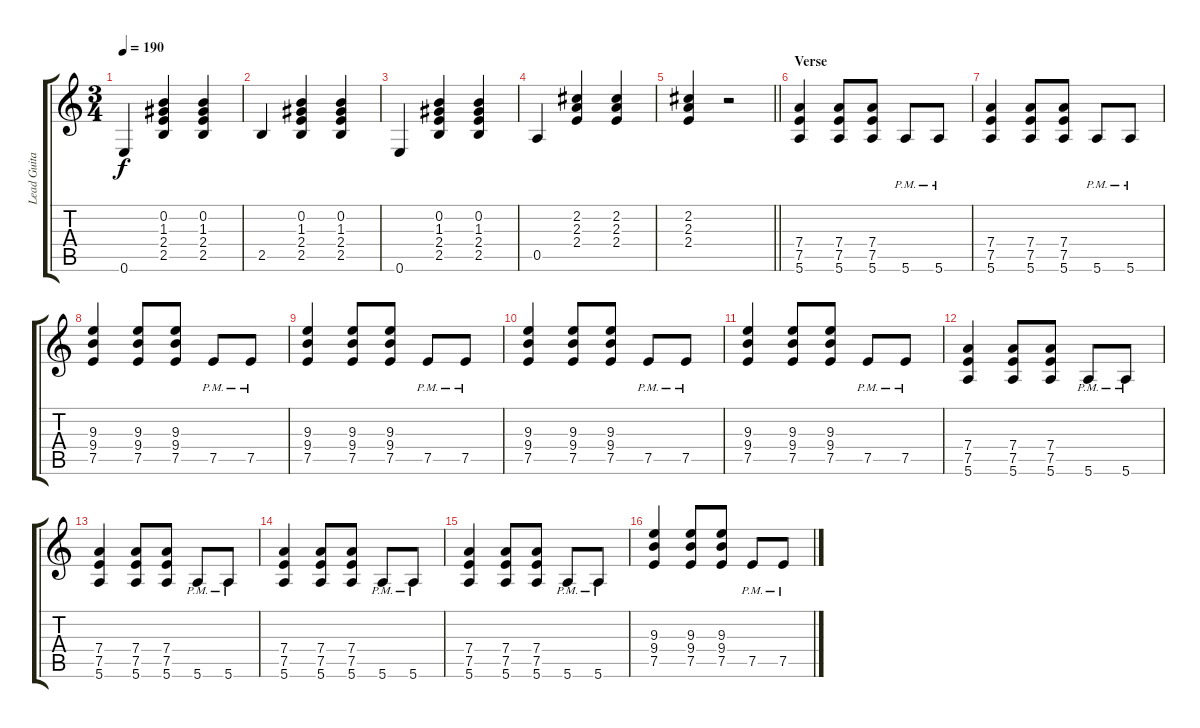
\track ("Lead Guitar" "Lead Guita") {instrument electricguitarclean}
\staff {score tabs}
\tuning (E4 B3 G3 D3 A2 E2) {hide}
\ts (3 4)
\tempo 190
\clef g2
\ks c
0.6.4{dy f} (0.2 1.3 2.4 2.5).4 (0.2 1.3 2.4 2.5).4 |
2.5.4 (0.2 1.3 2.4 2.5).4 (0.2 1.3 2.4 2.5).4 |
0.6.4 (0.2 1.3 2.4 2.5).4 (0.2 1.3 2.4 2.5).4 |
0.5.4 (2.2 2.3 2.4).4 (2.2 2.3 2.4).4 |
\barLineRight lightlight
(2.2 2.3 2.4).4 r.2 |
\section ("" "Verse")
(7.4 7.5 5.6).4{instrument distortionguitar} (7.4 7.5 5.6).8 (7.4 7.5 5.6).8 5.6{pm}.8 5.6{pm}.8 |
(7.4 7.5 5.6).4 (7.4 7.5 5.6).8 (7.4 7.5 5.6).8 5.6{pm}.8 5.6{pm}.8 |
(9.3 9.4 7.5).4 (9.3 9.4 7.5).8 (9.3 9.4 7.5).8 7.5{pm}.8 7.5{pm}.8 |
(9.3 9.4 7.5).4 (9.3 9.4 7.5).8 (9.3 9.4 7.5).8 7.5{pm}.8 7.5{pm}.8 |
(9.3 9.4 7.5).4 (9.3 9.4 7.5).8 (9.3 9.4 7.5).8 7.5{pm}.8 7.5{pm}.8 |
(9.3 9.4 7.5).4 (9.3 9.4 7.5).8 (9.3 9.4 7.5).8 7.5{pm}.8 7.5{pm}.8 |
(7.4 7.5 5.6).4 (7.4 7.5 5.6).8 (7.4 7.5 5.6).8 5.6{pm}.8 5.6{pm}.8 |
(7.4 7.5 5.6).4 (7.4 7.5 5.6).8 (7.4 7.5 5.6).8 5.6{pm}.8 5.6{pm}.8 |
(7.4 7.5 5.6).4 (7.4 7.5 5.6).8 (7.4 7.5 5.6).8 5.6{pm}.8 5.6{pm}.8 |
(7.4 7.5 5.6).4 (7.4 7.5 5.6).8 (7.4 7.5 5.6).8 5.6{pm}.8 5.6{pm}.8 |
(9.3 9.4 7.5).4 (9.3 9.4 7.5).8 (9.3 9.4 7.5).8 7.5{pm}.8 7.5{pm}.8
